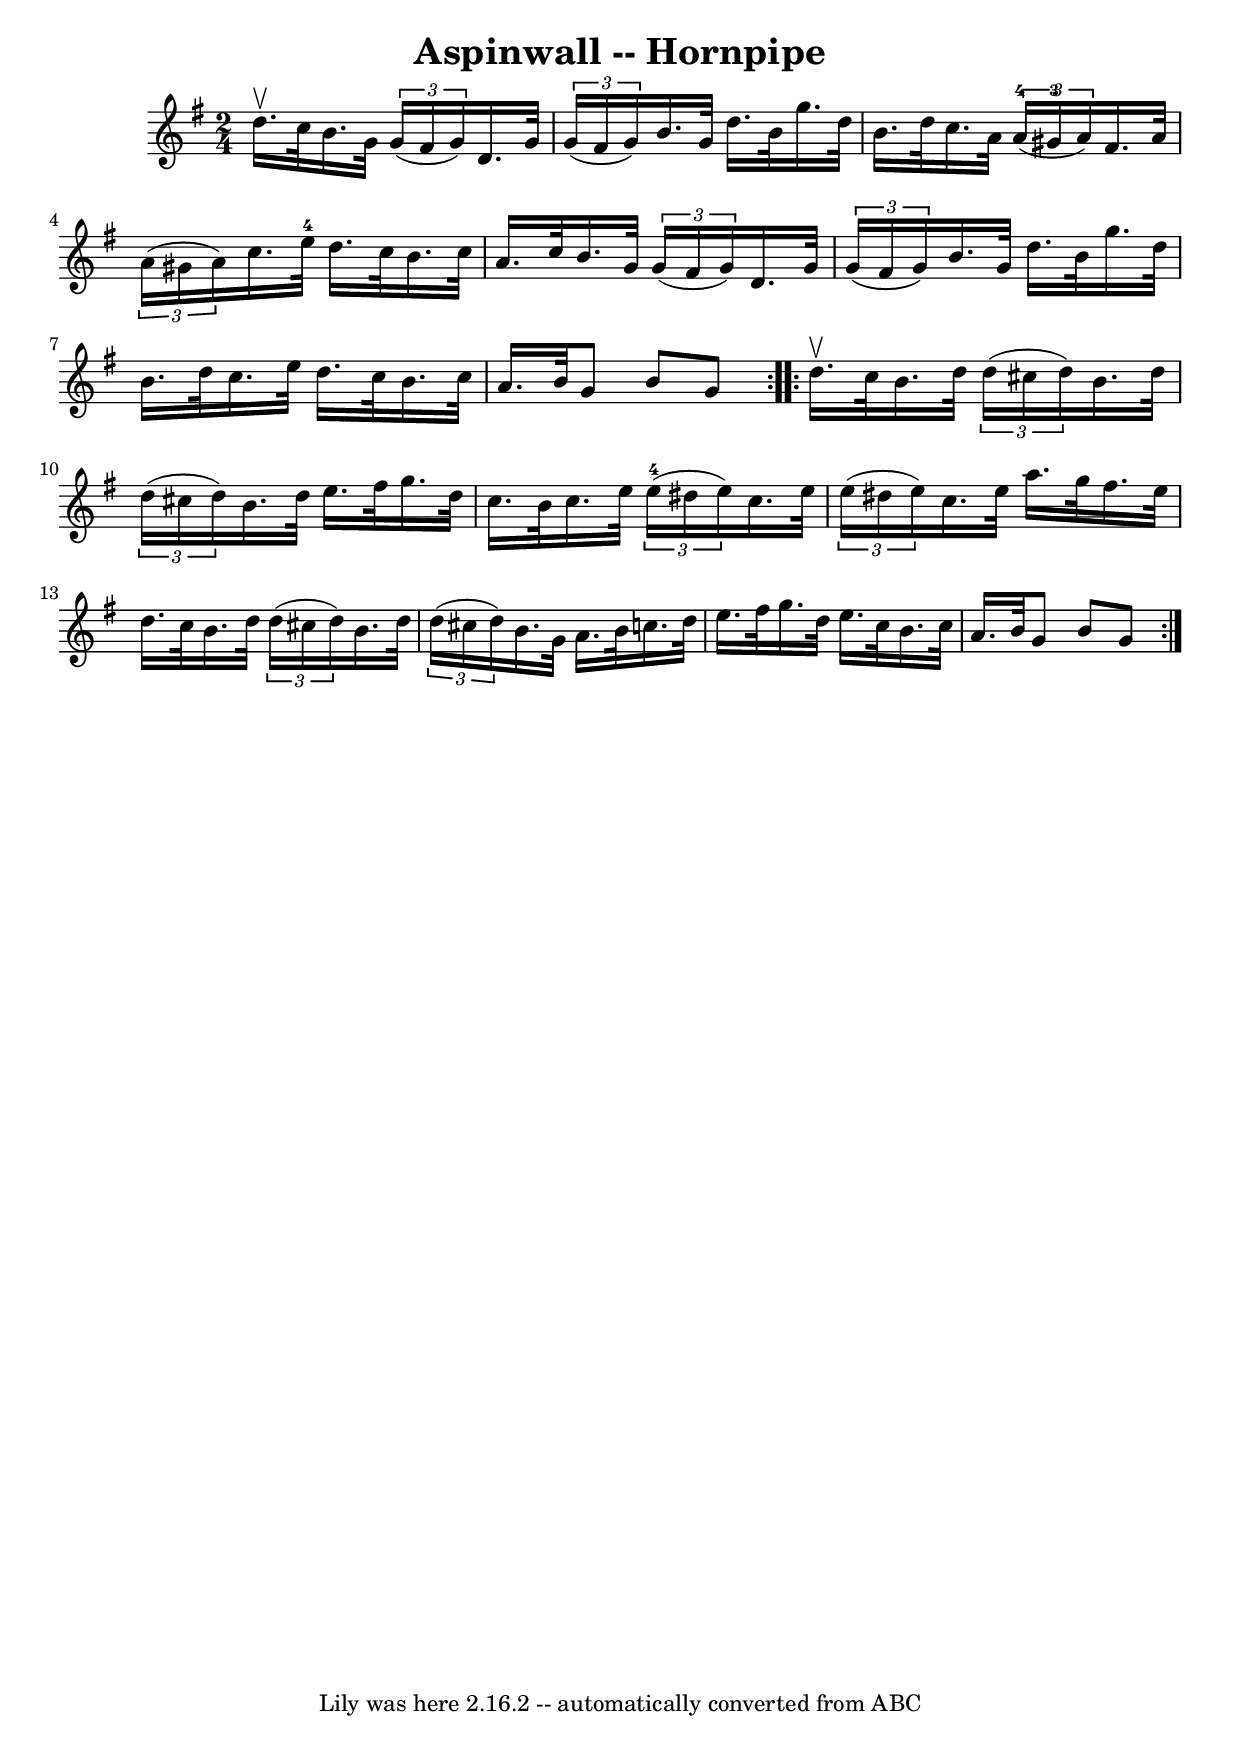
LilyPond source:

\version "2.16.2"
\include "Mammoth.ily"
\header {
	%% book = "Cole's 1000 Fiddle Tunes"
	crossRefNumber = "1"
	footnotes = ""
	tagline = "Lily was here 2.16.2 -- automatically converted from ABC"
	title = "Aspinwall -- Hornpipe"
}
voicedefault =  {


\repeat volta 2 {
\time 2/4 
\key g \major d''16.^\upbow c''32  |
 b'16. g'32    
\times 2/3 { g'16 (fis'16 g'16) } d'16. g'32    \times 2/3 {   
g'16 (fis'16 g'16) } |
 b'16. g'32 d''16. b'32    
g''16. d''32 b'16. d''32  |
 c''16. a'32    \times 2/3 {  
 a'16-4(gis'16-3 a'16) } fis'16. a'32    \times 2/3 {   
a'16 (gis'16 a'16) } |
 c''16. e''32-4 d''16. c''32 
 b'16. c''32 a'16. c''32  |
 b'16. g'32    \times 2/3 { 
 g'16 (fis'16 g'16) } d'16. g'32    \times 2/3 { g'16 (
fis'16 g'16) } |
 b'16. g'32 d''16. b'32 g''16.    
d''32 b'16. d''32  |
 c''16. e''32 d''16. c''32    
b'16. c''32 a'16. b'32  |
 g'8 b'8 g'8  }     
\repeat volta 2 { d''16.^\upbow c''32  |
 b'16. d''32    
\times 2/3 { d''16 (cis''16 d''16) } b'16. d''32    
\times 2/3 { d''16 (cis''16 d''16) } |
 b'16. d''32    
e''16. fis''32 g''16. d''32 c''16. b'32  |
 c''16.    
e''32    \times 2/3 { e''16-4(dis''16 e''16) } c''16.    
e''32    \times 2/3 { e''16 (dis''16 e''16) } |
 c''16.    
e''32 a''16. g''32 fis''16. e''32 d''16. c''32  |
     
b'16. d''32    \times 2/3 { d''16 (cis''16 d''16) } b'16.    
d''32    \times 2/3 { d''16 (cis''16 d''16) } |
 b'16.    
g'32 a'16. b'32 c''16. d''32 e''16. fis''32  |
     
g''16. d''32 e''16. c''32 b'16. c''32 a'16. b'32  |
 
 g'8 b'8 g'8  }   
}

\score{
    <<

	\context Staff="default"
	{
	    \voicedefault 
	}

    >>
	\layout {
	}
	\midi {}
}
